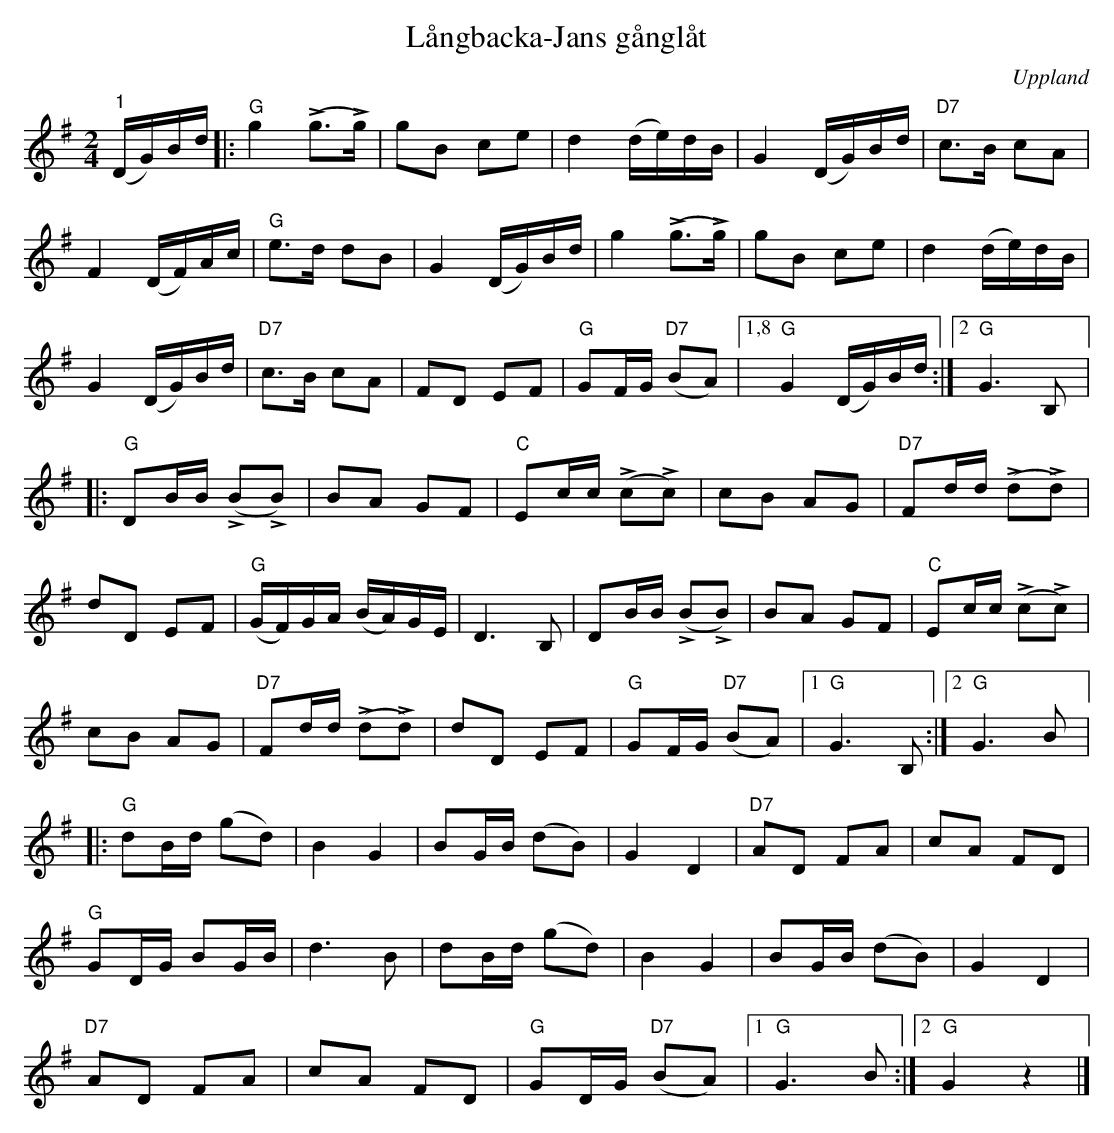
X:1
T:Långbacka-Jans gånglåt
O:Uppland
L:1/8
M:2/4
K:G
V:1
"^1" (D/G/)B/d/ |:"G" g2 (!>!g>!>!g) | gB ce | d2 (d/e/)d/B/ | G2 (D/G/)B/d/ | "D7" c>B cA |
F2 (D/F/)A/c/ | "G" e>d dB | G2 (D/G/)B/d/ | g2 (!>!g>!>!g) | gB ce | d2 (d/e/)d/B/ |
G2 (D/G/)B/d/ | "D7" c>B cA | FD EF |"G" GF/G/"D7" (BA) |1,8 "G" G2 (D/G/)B/d/ :|2 "G" G3 B, |:
"G" DB/B/ (!>!B!>!B) | BA GF | "C" Ec/c/ (!>!c!>!c) | cB AG |"D7" Fd/d/ (!>!d!>!d) |
dD EF | "G" (G/F/)G/A/ (B/A/)G/E/ | D3 B, | DB/B/ (!>!B!>!B) | BA GF |"C" Ec/c/ (!>!c!>!c) |
cB AG |"D7" Fd/d/ (!>!d!>!d) | dD EF | "G" GF/G/"D7" (BA) |1 "G" G3 B, :|2 "G" G3 B |:
"G" dB/d/ (gd) | B2 G2 | BG/B/ (dB) | G2 D2 |"D7" AD FA | cA FD |
"G" GD/G/ BG/B/ | d3 B | dB/d/ (gd) | B2 G2 | BG/B/ (dB) | G2 D2 |
 "D7" AD FA | cA FD | "G" GD/G/"D7" (BA) |1"G" G3 B :|2"G" G2 z2 |]
